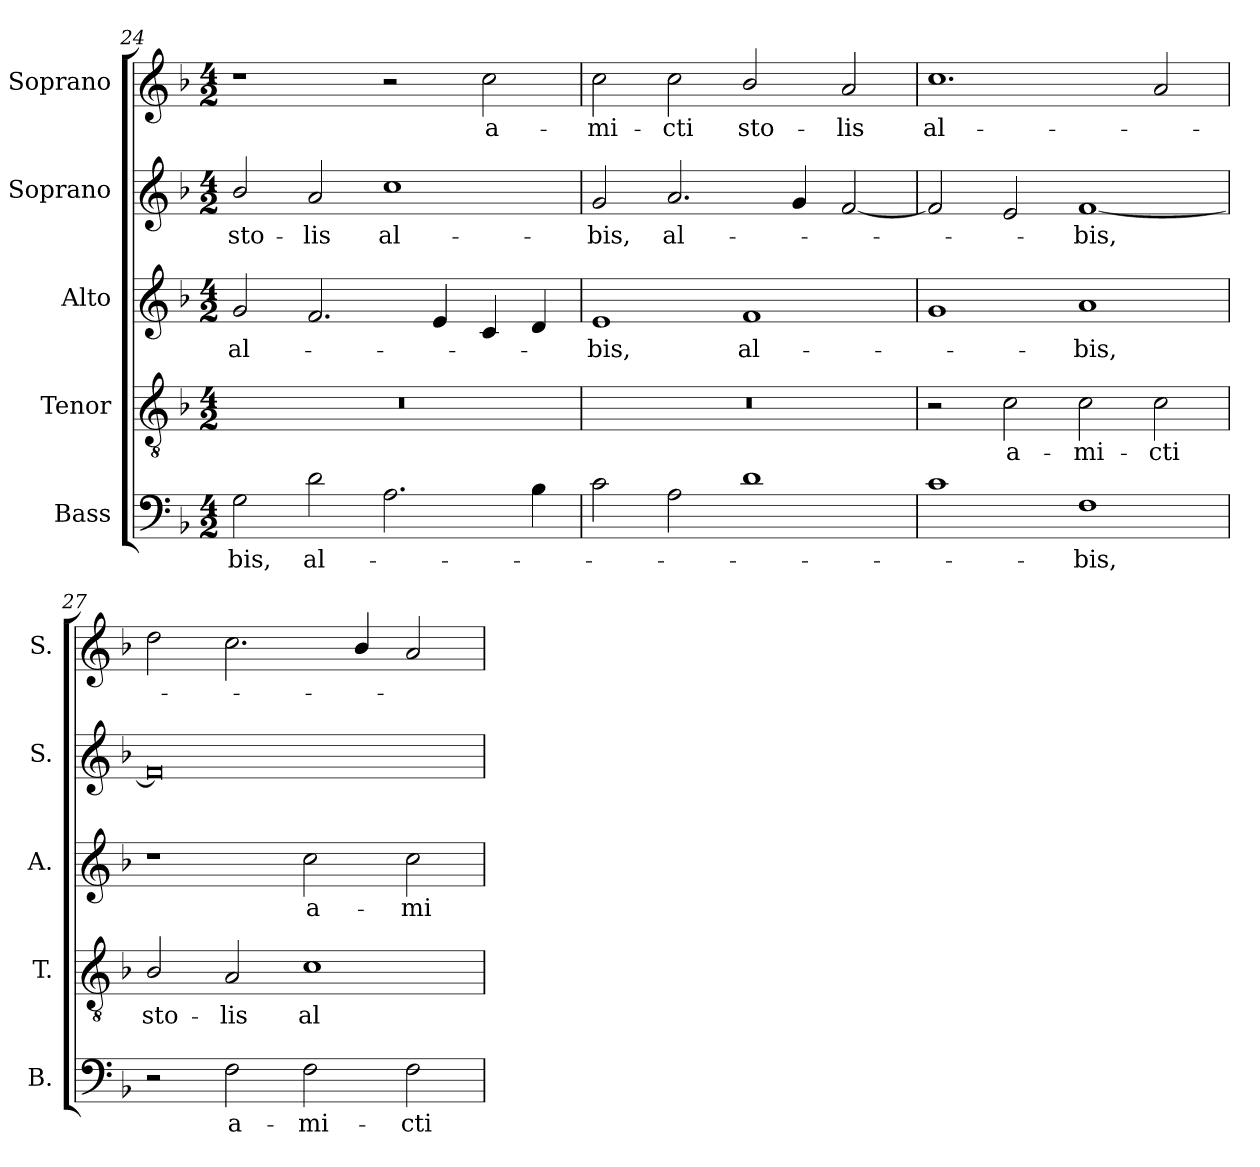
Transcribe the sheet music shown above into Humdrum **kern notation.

**kern	**text	**kern	**text	**kern	**text	**kern	**text	**kern	**text
*part5	*part5	*part4	*part4	*part3	*part3	*part2	*part2	*part1	*part1
*staff5	*staff5	*staff4	*staff4	*staff3	*staff3	*staff2	*staff2	*staff1	*staff1
*I"Bass	*	*I"Tenor	*	*I"Alto	*	*I"Soprano	*	*I"Soprano	*
*I'B.	*	*I'T.	*	*I'A.	*	*I'S.	*	*I'S.	*
*clefF4	*	*clefGv2	*	*clefG2	*	*clefG2	*	*clefG2	*
*	*	*ITrd7c12	*	*	*	*	*	*	*
*k[b-]	*	*k[b-]	*	*k[b-]	*	*k[b-]	*	*k[b-]	*
*F:	*	*F:	*	*F:	*	*F:	*	*F:	*
*M4/2	*	*M4/2	*	*M4/2	*	*M4/2	*	*M4/2	*
=24	=24	=24	=24	=24	=24	=24	=24	=24	=24
!	!LO:LY:b:color=#000000	!LO:N:vis=1	!	!	!	!	!	!	!
!	!	!	!	!	!LO:LY:b:color=#000000	!	!	!	!
!	!	!	!	!	!	!	!LO:LY:b:color=#000000	!	!
2Gi\	-bis,	0r	.	2gi/	al-	2b-i/	sto-	1r	.
!	!LO:LY:b:color=#000000	!	!	!	!	!	!	!	!
!	!	!	!	!	!	!	!LO:LY:b:color=#000000	!	!
2di\	al-	.	.	2.fi/	.	2ai/	-lis	.	.
!	!	!	!	!	!	!	!LO:LY:b:color=#000000	!	!
2.Ai\	.	.	.	.	.	1cci	al-	2r	.
.	.	.	.	4ei/	.	.	.	.	.
!	!	!	!	!	!	!	!	!	!LO:LY:b:color=#000000
.	.	.	.	4ci/	.	.	.	2cci\	a-
4B-i\	.	.	.	4di/	.	.	.	.	.
=25	=25	=25	=25	=25	=25	=25	=25	=25	=25
!	!	!LO:N:vis=1	!	!	!	!	!	!	!
!	!	!	!	!	!LO:LY:b:color=#000000	!	!	!	!
!	!	!	!	!	!	!	!LO:LY:b:color=#000000	!	!
!	!	!	!	!	!	!	!	!	!LO:LY:b:color=#000000
2ci\	.	0r	.	1ei	-bis,	2gi/	-bis,	2cci\	-mi-
!	!	!	!	!	!	!	!LO:LY:b:color=#000000	!	!
!	!	!	!	!	!	!	!	!	!LO:LY:b:color=#000000
2Ai\	.	.	.	.	.	2.ai/	al-	2cci\	-cti
!	!	!	!	!	!LO:LY:b:color=#000000	!	!	!	!
!	!	!	!	!	!	!	!	!	!LO:LY:b:color=#000000
1di	.	.	.	1fi	al-	.	.	2b-i/	sto-
.	.	.	.	.	.	4gi/	.	.	.
!	!	!	!	!	!	!	!	!	!LO:LY:b:color=#000000
.	.	.	.	.	.	[2fi/	.	2ai/	-lis
!!LO:LB:g=z
=26	=26	=26	=26	=26	=26	=26	=26	=26	=26
!	!	!	!	!	!	!	!	!	!LO:LY:b:color=#000000
1ci	.	2r	.	1gi	.	2fi/]	.	1.cci	al-
!	!	!	!LO:LY:b:color=#000000	!	!	!	!	!	!
.	.	2Ci\	a-	.	.	2ei/	.	.	.
!	!LO:LY:b:color=#000000	!	!	!	!	!	!	!	!
!	!	!	!LO:LY:b:color=#000000	!	!	!	!	!	!
!	!	!	!	!	!LO:LY:b:color=#000000	!	!	!	!
!	!	!	!	!	!	!	!LO:LY:b:color=#000000	!	!
1Fi	-bis,	2Ci\	-mi-	1ai	-bis,	[1fi	-bis,	.	.
!	!	!	!LO:LY:b:color=#000000	!	!	!	!	!	!
.	.	2Ci\	-cti	.	.	.	.	2ai/	.
=27	=27	=27	=27	=27	=27	=27	=27	=27	=27
!	!	!	!LO:LY:b:color=#000000	!	!	!	!	!	!
2r	.	2BB-i/	sto-	1r	.	0fi]	.	2ddi\	.
!	!LO:LY:b:color=#000000	!	!	!	!	!	!	!	!
!	!	!	!LO:LY:b:color=#000000	!	!	!	!	!	!
2Fi\	a-	2AAi/	-lis	.	.	.	.	2.cci\	.
!	!LO:LY:b:color=#000000	!	!	!	!	!	!	!	!
!	!	!	!LO:LY:b:color=#000000	!	!	!	!	!	!
!	!	!	!	!	!LO:LY:b:color=#000000	!	!	!	!
2Fi\	-mi-	1Ci	al-	2cci\	a-	.	.	.	.
.	.	.	.	.	.	.	.	4b-i/	.
!	!LO:LY:b:color=#000000	!	!	!	!	!	!	!	!
!	!	!	!	!	!LO:LY:b:color=#000000	!	!	!	!
2Fi\	-cti	.	.	2cci\	-mi-	.	.	2ai/	.
=	=	=	=	=	=	=	=	=	=
*-	*-	*-	*-	*-	*-	*-	*-	*-	*-
